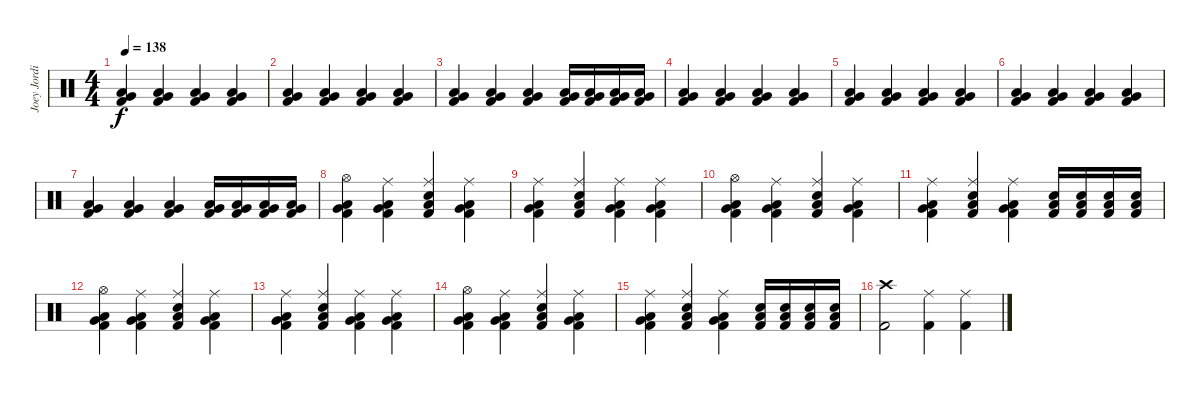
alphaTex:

\track ("Joey Jordison" "Joey Jordi") {instrument percussion}
\staff {score}
\articulation defaults
\ts (4 4)
\tempo 138
\clef neutral
\ks c
("Kick (hit) 2" "Very Low Tom (hit)" "Low Tom (hit)").4{dy f} ("Kick (hit) 2" "Very Low Tom (hit)" "Low Tom (hit)").4 ("Kick (hit) 2" "Very Low Tom (hit)" "Low Tom (hit)").4 ("Kick (hit) 2" "Very Low Tom (hit)" "Low Tom (hit)").4 |
("Kick (hit) 2" "Very Low Tom (hit)" "Low Tom (hit)").4 ("Kick (hit) 2" "Very Low Tom (hit)" "Low Tom (hit)").4 ("Kick (hit) 2" "Very Low Tom (hit)" "Low Tom (hit)").4 ("Kick (hit) 2" "Very Low Tom (hit)" "Low Tom (hit)").4 |
("Kick (hit) 2" "Very Low Tom (hit)" "Low Tom (hit)").4 ("Kick (hit) 2" "Very Low Tom (hit)" "Low Tom (hit)").4 ("Kick (hit) 2" "Very Low Tom (hit)" "Low Tom (hit)").4 ("Kick (hit) 2" "Very Low Tom (hit)" "Low Tom (hit)").16 ("Kick (hit) 2" "Very Low Tom (hit)" "Low Tom (hit)").16 ("Kick (hit) 2" "Very Low Tom (hit)" "Low Tom (hit)").16 ("Kick (hit) 2" "Very Low Tom (hit)" "Low Tom (hit)").16 |
("Kick (hit) 2" "Very Low Tom (hit)" "Low Tom (hit)").4 ("Kick (hit) 2" "Very Low Tom (hit)" "Low Tom (hit)").4 ("Kick (hit) 2" "Very Low Tom (hit)" "Low Tom (hit)").4 ("Kick (hit) 2" "Very Low Tom (hit)" "Low Tom (hit)").4 |
("Kick (hit) 2" "Very Low Tom (hit)" "Low Tom (hit)").4 ("Kick (hit) 2" "Very Low Tom (hit)" "Low Tom (hit)").4 ("Kick (hit) 2" "Very Low Tom (hit)" "Low Tom (hit)").4 ("Kick (hit) 2" "Very Low Tom (hit)" "Low Tom (hit)").4 |
("Kick (hit) 2" "Very Low Tom (hit)" "Low Tom (hit)").4 ("Kick (hit) 2" "Very Low Tom (hit)" "Low Tom (hit)").4 ("Kick (hit) 2" "Very Low Tom (hit)" "Low Tom (hit)").4 ("Kick (hit) 2" "Very Low Tom (hit)" "Low Tom (hit)").4 |
("Kick (hit) 2" "Very Low Tom (hit)" "Low Tom (hit)").4 ("Kick (hit) 2" "Very Low Tom (hit)" "Low Tom (hit)").4 ("Kick (hit) 2" "Very Low Tom (hit)" "Low Tom (hit)").4 ("Kick (hit) 2" "Very Low Tom (hit)" "Low Tom (hit)").16 ("Kick (hit) 2" "Very Low Tom (hit)" "Low Tom (hit)").16 ("Kick (hit) 2" "Very Low Tom (hit)" "Low Tom (hit)").16 ("Kick (hit) 2" "Very Low Tom (hit)" "Low Tom (hit)").16 |
("Hi-Hat (open)" "Kick (hit) 2" "Very Low Tom (hit)" "Low Tom (hit)").4 ("Ride (middle)" "Kick (hit) 2" "Very Low Tom (hit)" "Low Tom (hit)").4 ("Ride (middle)" "Kick (hit) 2" "Electric Snare (hit)" "Low Tom (hit)").4 ("Ride (middle)" "Kick (hit) 2" "Very Low Tom (hit)" "Low Tom (hit)").4 |
("Ride (middle)" "Kick (hit) 2" "Very Low Tom (hit)" "Low Tom (hit)").4 ("Ride (middle)" "Kick (hit) 2" "Electric Snare (hit)" "Low Tom (hit)").4 ("Ride (middle)" "Kick (hit) 2" "Very Low Tom (hit)" "Low Tom (hit)").4 ("Ride (middle)" "Kick (hit) 2" "Very Low Tom (hit)" "Low Tom (hit)").4 |
("Hi-Hat (open)" "Kick (hit) 2" "Very Low Tom (hit)" "Low Tom (hit)").4 ("Ride (middle)" "Kick (hit) 2" "Very Low Tom (hit)" "Low Tom (hit)").4 ("Ride (middle)" "Kick (hit) 2" "Electric Snare (hit)" "Low Tom (hit)").4 ("Ride (middle)" "Kick (hit) 2" "Very Low Tom (hit)" "Low Tom (hit)").4 |
("Ride (middle)" "Kick (hit) 2" "Very Low Tom (hit)" "Low Tom (hit)").4 ("Ride (middle)" "Kick (hit) 2" "Electric Snare (hit)" "Low Tom (hit)").4 ("Ride (middle)" "Kick (hit) 2" "Very Low Tom (hit)" "Low Tom (hit)").4 ("Kick (hit) 2" "Electric Snare (hit)" "Low Tom (hit)").16 ("Kick (hit) 2" "Electric Snare (hit)" "Low Tom (hit)").16 ("Kick (hit) 2" "Electric Snare (hit)" "Low Tom (hit)").16 ("Kick (hit) 2" "Electric Snare (hit)" "Low Tom (hit)").16 |
("Hi-Hat (open)" "Kick (hit) 2" "Very Low Tom (hit)" "Low Tom (hit)").4 ("Ride (middle)" "Kick (hit) 2" "Very Low Tom (hit)" "Low Tom (hit)").4 ("Ride (middle)" "Kick (hit) 2" "Electric Snare (hit)" "Low Tom (hit)").4 ("Ride (middle)" "Kick (hit) 2" "Very Low Tom (hit)" "Low Tom (hit)").4 |
("Ride (middle)" "Kick (hit) 2" "Very Low Tom (hit)" "Low Tom (hit)").4 ("Ride (middle)" "Kick (hit) 2" "Electric Snare (hit)" "Low Tom (hit)").4 ("Ride (middle)" "Kick (hit) 2" "Very Low Tom (hit)" "Low Tom (hit)").4 ("Ride (middle)" "Kick (hit) 2" "Very Low Tom (hit)" "Low Tom (hit)").4 |
("Hi-Hat (open)" "Kick (hit) 2" "Very Low Tom (hit)" "Low Tom (hit)").4 ("Ride (middle)" "Kick (hit) 2" "Very Low Tom (hit)" "Low Tom (hit)").4 ("Ride (middle)" "Kick (hit) 2" "Electric Snare (hit)" "Low Tom (hit)").4 ("Ride (middle)" "Kick (hit) 2" "Very Low Tom (hit)" "Low Tom (hit)").4 |
("Ride (middle)" "Kick (hit) 2" "Very Low Tom (hit)" "Low Tom (hit)").4 ("Ride (middle)" "Kick (hit) 2" "Electric Snare (hit)" "Low Tom (hit)").4 ("Ride (middle)" "Kick (hit) 2" "Very Low Tom (hit)" "Low Tom (hit)").4 ("Kick (hit) 2" "Electric Snare (hit)" "Low Tom (hit)").16 ("Kick (hit) 2" "Electric Snare (hit)" "Low Tom (hit)").16 ("Kick (hit) 2" "Electric Snare (hit)" "Low Tom (hit)").16 ("Kick (hit) 2" "Electric Snare (hit)" "Low Tom (hit)").16 |
("Crash high (hit)" "Kick (hit) 2").2 ("Ride (middle)" "Kick (hit) 2").4 ("Ride (middle)" "Kick (hit) 2").4
